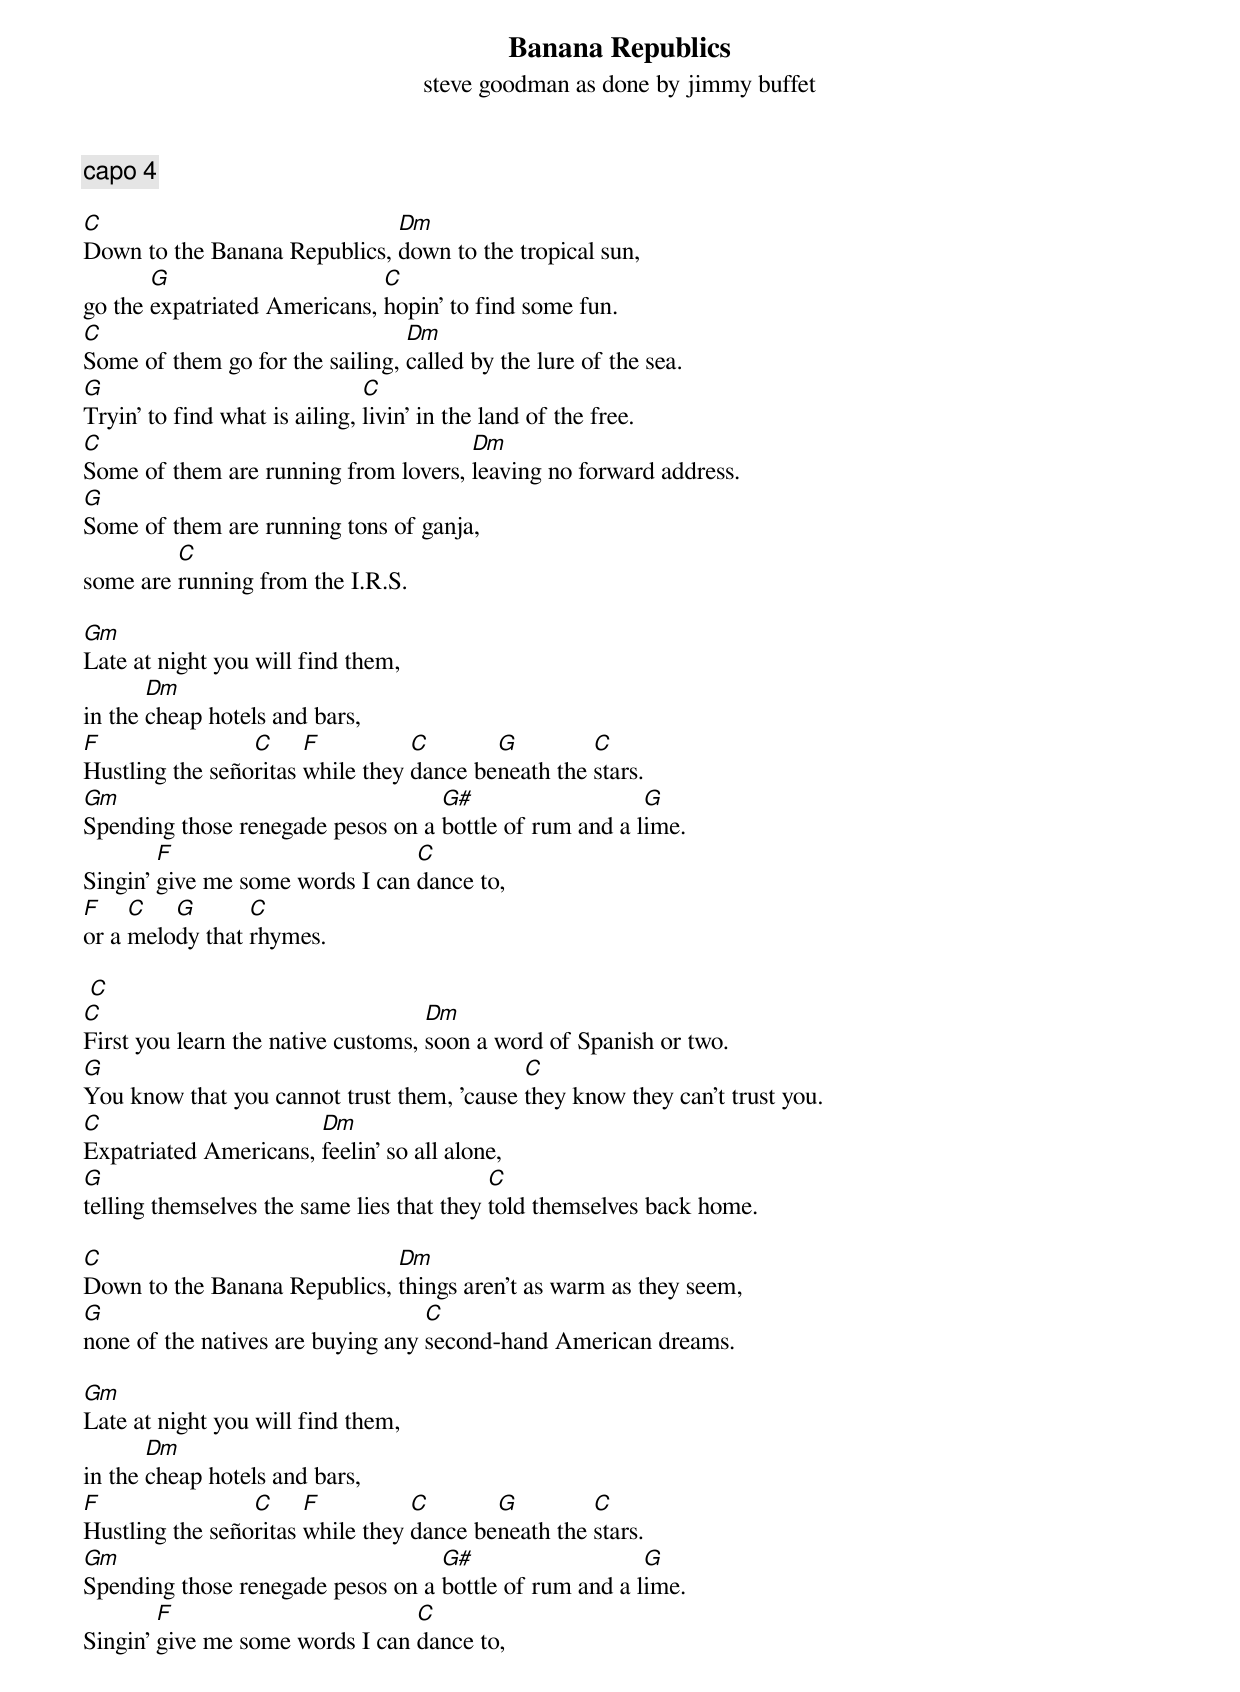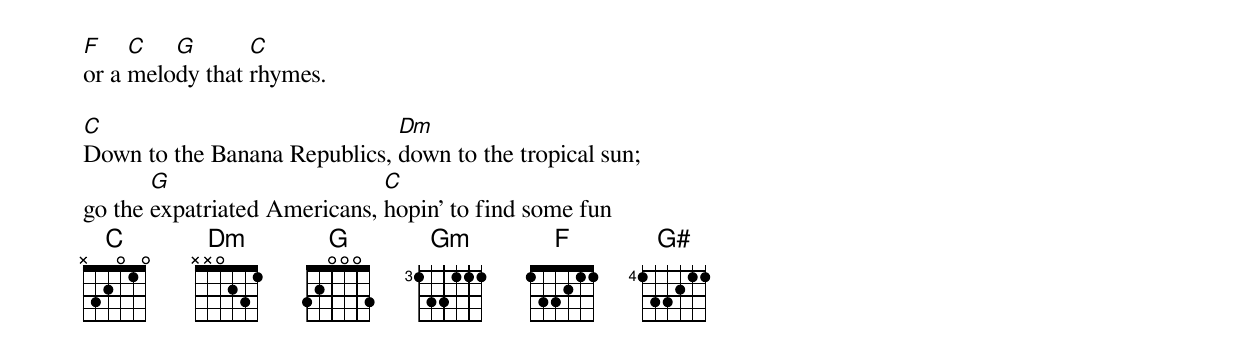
{title: Banana Republics}
{subtitle: steve goodman as done by jimmy buffet}
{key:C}
{c:capo 4}

[C]Down to the Banana Republics, [Dm]down to the tropical sun,
go the [G]expatriated Americans, [C]hopin' to find some fun.
[C]Some of them go for the sailing, [Dm]called by the lure of the sea.
[G]Tryin' to find what is ailing, [C]livin' in the land of the free.
[C]Some of them are running from lovers, [Dm]leaving no forward address.
[G]Some of them are running tons of ganja,
some are [C]running from the I.R.S.

[Gm]Late at night you will find them,
in the [Dm]cheap hotels and bars,
[F]Hustling the seño[C]ritas [F]while they [C]dance be[G]neath the [C]stars.
[Gm]Spending those renegade pesos on a [G#]bottle of rum and a l[G]ime.
Singin' [F]give me some words I can [C]dance to,
[F]or a [C]melo[G]dy that [C]rhymes.

 [C]
[C]First you learn the native customs, [Dm]soon a word of Spanish or two.
[G]You know that you cannot trust them, 'cause [C]they know they can't trust you.
[C]Expatriated Americans, [Dm]feelin' so all alone,
[G]telling themselves the same lies that they [C]told themselves back home.

[C]Down to the Banana Republics, [Dm]things aren't as warm as they seem,
[G]none of the natives are buying any [C]second-hand American dreams.

[Gm]Late at night you will find them,
in the [Dm]cheap hotels and bars,
[F]Hustling the seño[C]ritas [F]while they [C]dance be[G]neath the [C]stars.
[Gm]Spending those renegade pesos on a [G#]bottle of rum and a l[G]ime.
Singin' [F]give me some words I can [C]dance to,
[F]or a [C]melo[G]dy that [C]rhymes.

[C]Down to the Banana Republics, [Dm]down to the tropical sun;
go the [G]expatriated Americans, [C]hopin' to find some fun
